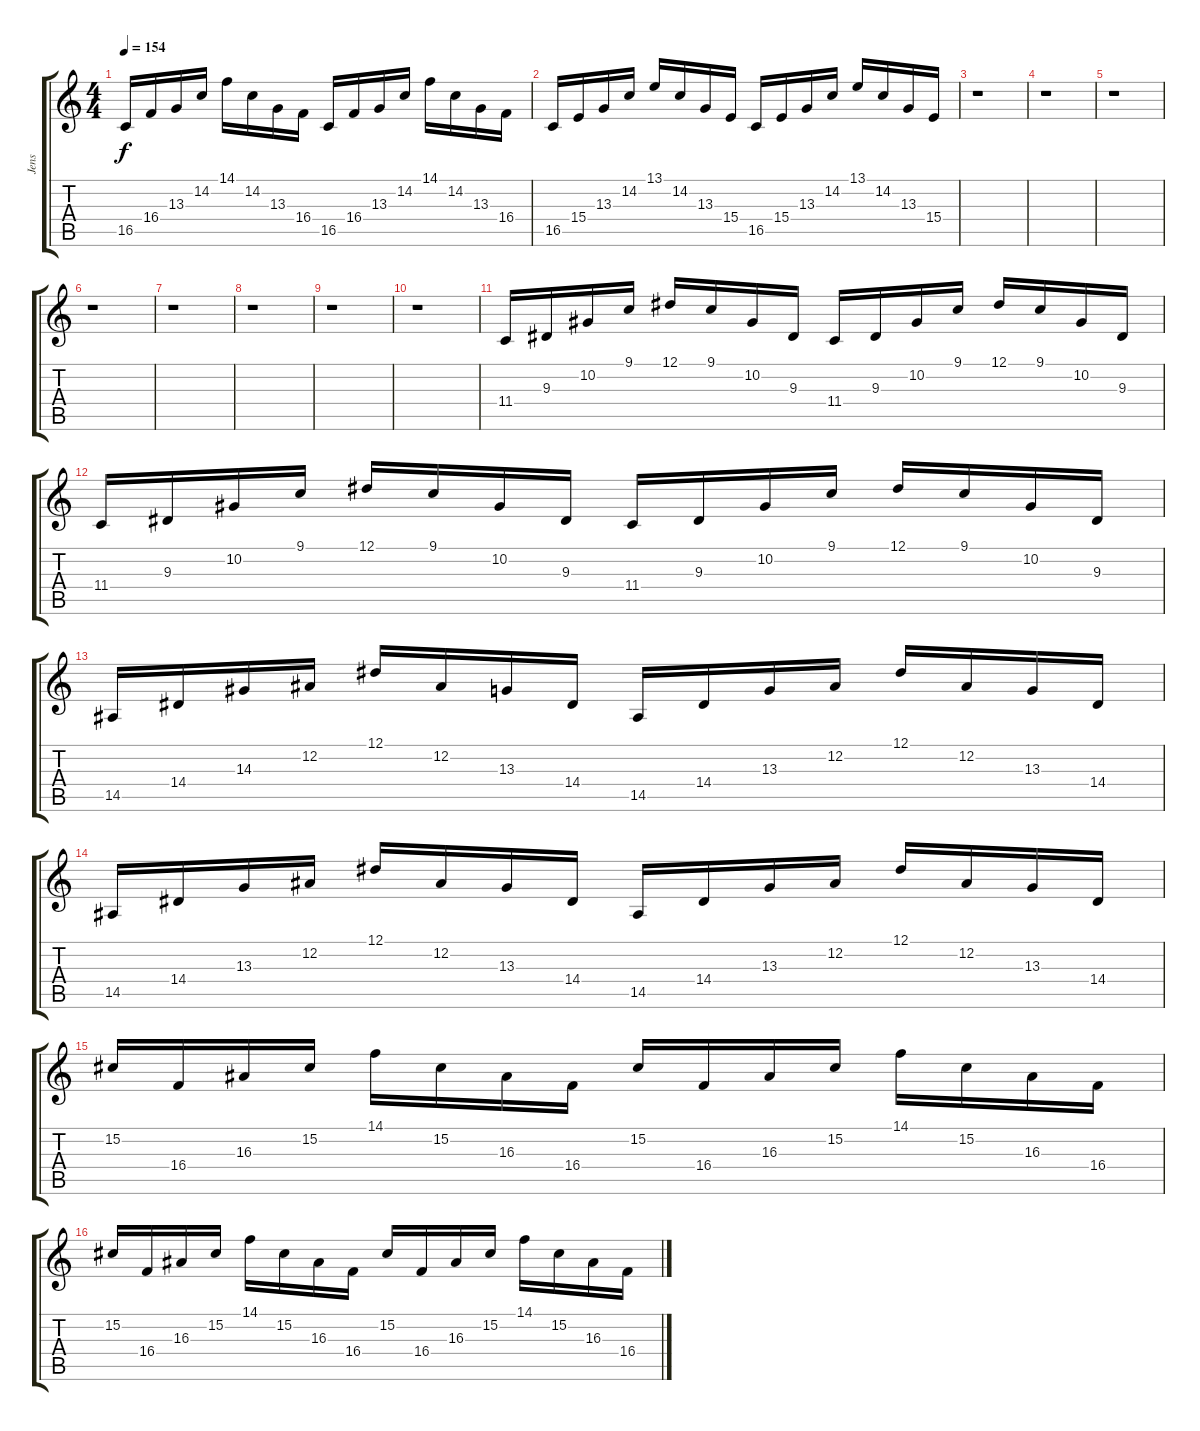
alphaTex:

\track ("Jens" "Jens") {instrument fx4atmosphere}
\staff {score tabs}
\tuning (Eb4 Bb3 Gb3 Db3 Ab2 Eb2) {hide}
\ts (4 4)
\tempo 154
\clef g2
\ks c
16.5.16{dy f} 16.4.16 13.3.16 14.2.16 14.1.16 14.2.16 13.3.16 16.4.16 16.5.16 16.4.16 13.3.16 14.2.16 14.1.16 14.2.16 13.3.16 16.4.16 |
16.5.16 15.4.16 13.3.16 14.2.16 13.1.16 14.2.16 13.3.16 15.4.16 16.5.16 15.4.16 13.3.16 14.2.16 13.1.16 14.2.16 13.3.16 15.4.16 |
r.1 |
r.1 |
r.1 |
r.1 |
r.1 |
r.1 |
r.1 |
r.1 |
11.4.16 9.3.16 10.2.16 9.1.16 12.1.16 9.1.16 10.2.16 9.3.16 11.4.16 9.3.16 10.2.16 9.1.16 12.1.16 9.1.16 10.2.16 9.3.16 |
11.4.16 9.3.16 10.2.16 9.1.16 12.1.16 9.1.16 10.2.16 9.3.16 11.4.16 9.3.16 10.2.16 9.1.16 12.1.16 9.1.16 10.2.16 9.3.16 |
14.5.16 14.4.16 14.3.16 12.2.16 12.1.16 12.2.16 13.3.16 14.4.16 14.5.16 14.4.16 13.3.16 12.2.16 12.1.16 12.2.16 13.3.16 14.4.16 |
14.5.16 14.4.16 13.3.16 12.2.16 12.1.16 12.2.16 13.3.16 14.4.16 14.5.16 14.4.16 13.3.16 12.2.16 12.1.16 12.2.16 13.3.16 14.4.16 |
15.2.16 16.4.16 16.3.16 15.2.16 14.1.16 15.2.16 16.3.16 16.4.16 15.2.16 16.4.16 16.3.16 15.2.16 14.1.16 15.2.16 16.3.16 16.4.16 |
15.2.16 16.4.16 16.3.16 15.2.16 14.1.16 15.2.16 16.3.16 16.4.16 15.2.16 16.4.16 16.3.16 15.2.16 14.1.16 15.2.16 16.3.16 16.4.16
